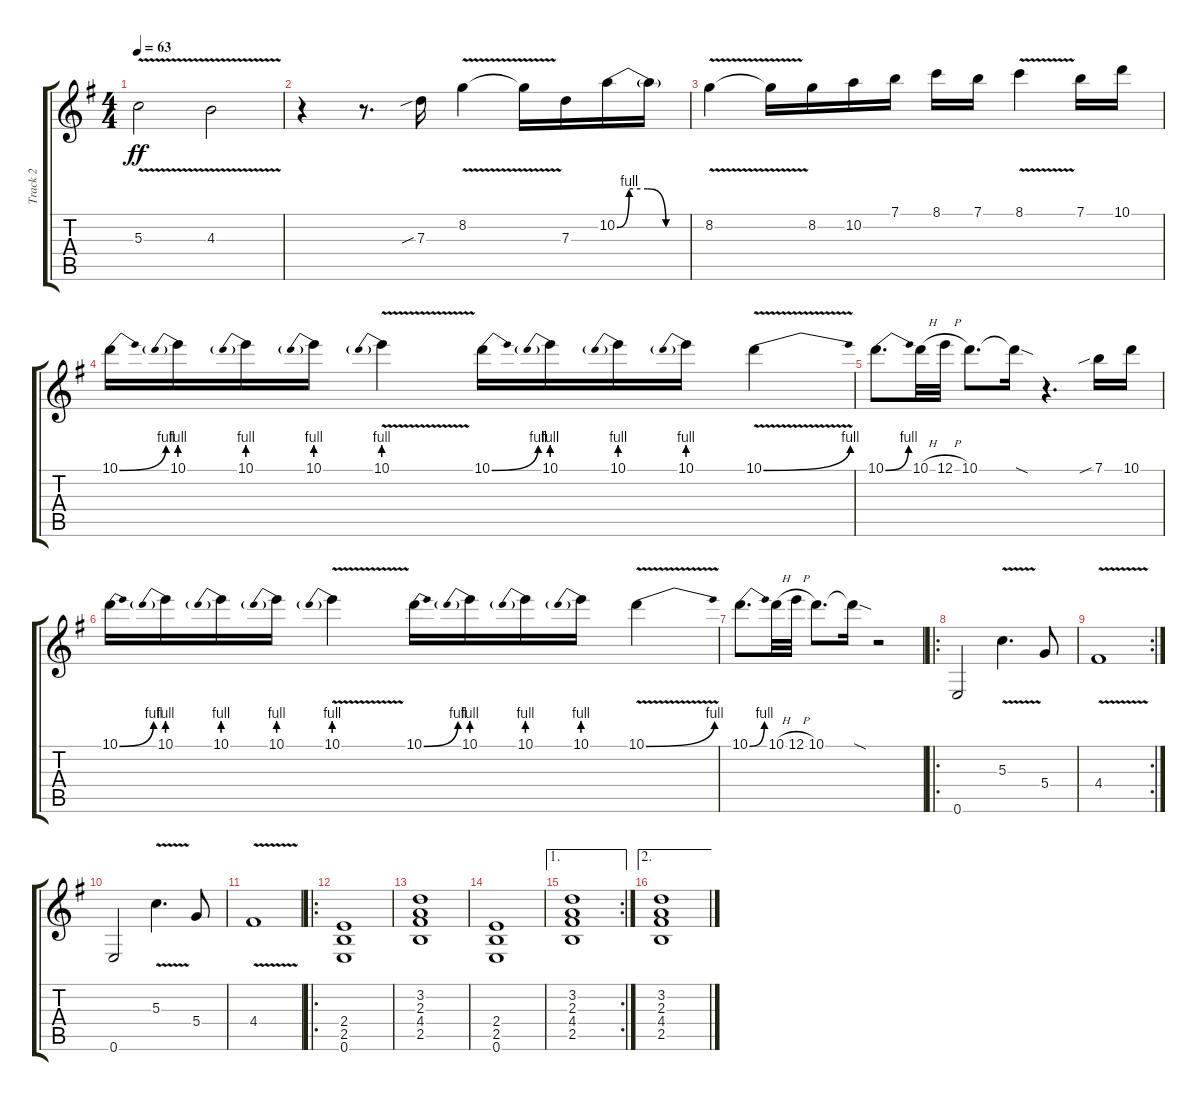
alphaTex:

\track ("Track 2" "Track 2") {instrument distortionguitar}
\staff {score tabs}
\tuning (E4 B3 G3 D3 A2 E2) {hide}
\ts (4 4)
\tempo 63
\clef g2
\ks g
5.3{v}.2{dy ff} 4.3{v}.2 |
r.4 r.8{d} 7.3{sib}.16 8.2{v}.4 8.2{v t}.16 7.3.16 10.2{be (custom 0 0 10 4 25 4 40 0 60 0)}.16 10.2{t}.16 |
8.2{v}.4 8.2{v t}.16 8.2.16 10.2.16 7.1.16 8.1.16 7.1.16 8.1{v}.4 7.1.16 10.1.16 |
10.1{be (bend 0 0 60 4)}.16 10.1{be (prebend 0 4 60 4)}.16 10.1{be (prebend 0 4 60 4)}.16 10.1{be (prebend 0 4 60 4)}.16 10.1{be (prebend 0 4 60 4) v}.4 10.1{be (bend 0 0 60 4)}.16 10.1{be (prebend 0 4 60 4)}.16 10.1{be (prebend 0 4 60 4)}.16 10.1{be (prebend 0 4 60 4)}.16 10.1{be (bend 0 0 60 4) v}.4 |
10.1{be (bend 0 0 60 4)}.8{d} 10.1{h}.32 12.1{h}.32 10.1.8{d} 10.1{sod t}.16 r.4{d} 7.1{sib}.16 10.1.16 |
10.1{be (bend 0 0 60 4)}.16 10.1{be (prebend 0 4 60 4)}.16 10.1{be (prebend 0 4 60 4)}.16 10.1{be (prebend 0 4 60 4)}.16 10.1{be (prebend 0 4 60 4) v}.4 10.1{be (bend 0 0 60 4)}.16 10.1{be (prebend 0 4 60 4)}.16 10.1{be (prebend 0 4 60 4)}.16 10.1{be (prebend 0 4 60 4)}.16 10.1{be (bend 0 0 60 4) v}.4 |
10.1{be (bend 0 0 60 4)}.8{d} 10.1{h}.32 12.1{h}.32 10.1.8{d} 10.1{sod t}.16 r.2 |
\ro
0.6.2 5.3{v}.4{d} 5.4.8 |
\rc 2
4.4{v}.1 |
0.6.2 5.3{v}.4{d} 5.4.8 |
4.4{v}.1{volume 0} |
\ro
(2.4 2.5 0.6).1{volume 13} |
(3.2 2.3 4.4 2.5).1 |
(2.4 2.5 0.6).1 |
\ae 1
\rc 2
(3.2 2.3 4.4 2.5).1 |
\ae 2
(3.2 2.3 4.4 2.5).1
